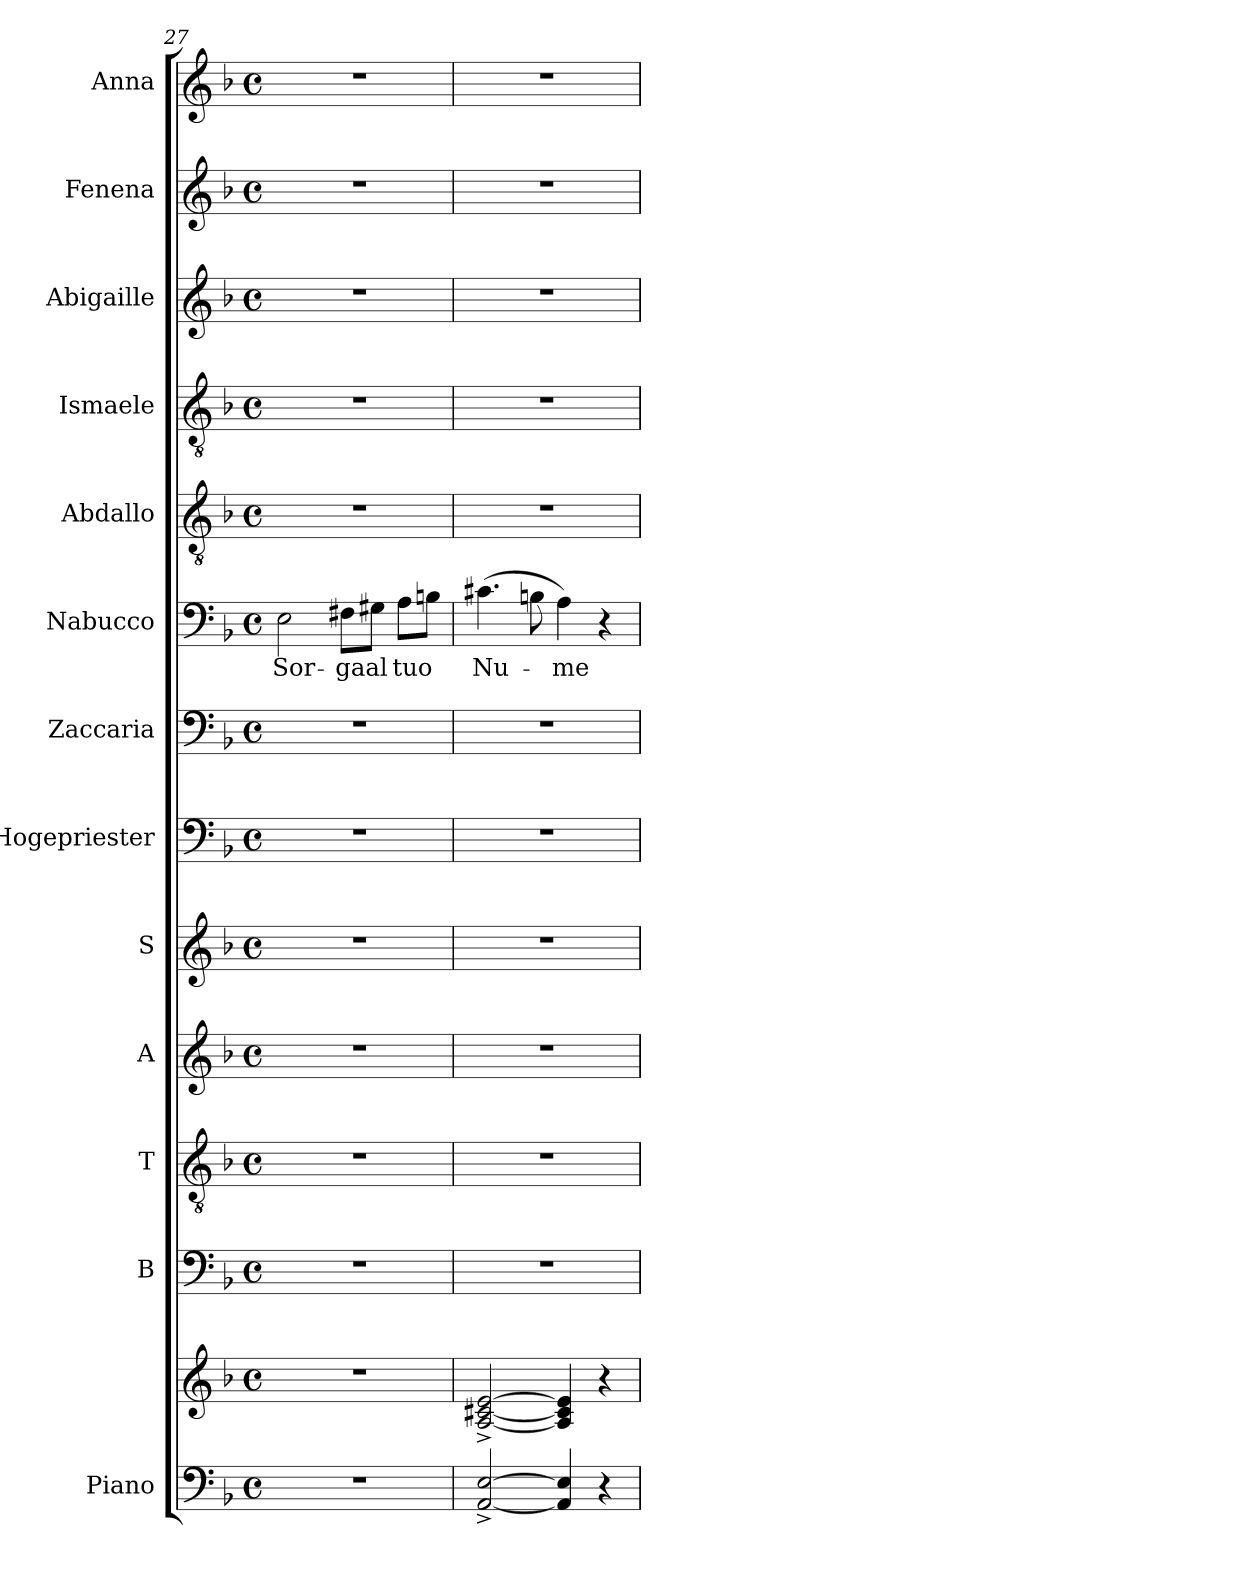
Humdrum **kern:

**kern	**kern	**dynam	**kern	**kern	**kern	**kern	**kern	**kern	**kern	**text	**kern	**kern	**kern	**kern	**kern
*part13	*part13	*part13	*part12	*part11	*part10	*part9	*part8	*part7	*part6	*part6	*part5	*part4	*part3	*part2	*part1
*staff14	*staff13	*staff13/14	*staff12	*staff11	*staff10	*staff9	*staff8	*staff7	*staff6	*staff6	*staff5	*staff4	*staff3	*staff2	*staff1
*I"Piano	*	*	*I"B	*I"T	*I"A	*I"S	*I"Hogepriester	*I"Zaccaria	*I"Nabucco	*	*I"Abdallo	*I"Ismaele	*I"Abigaille	*I"Fenena	*I"Anna
*I'Pno	*	*	*I'B	*I'T	*I'A	*I'S	*	*	*I'B	*	*	*	*	*	*
*clefF4	*clefG2	*	*clefF4	*clefGv2	*clefG2	*clefG2	*clefF4	*clefF4	*clefF4	*	*clefGv2	*clefGv2	*clefG2	*clefG2	*clefG2
*k[b-]	*k[b-]	*	*k[b-]	*k[b-]	*k[b-]	*k[b-]	*k[b-]	*k[b-]	*k[b-]	*	*k[b-]	*k[b-]	*k[b-]	*k[b-]	*k[b-]
*M4/4	*M4/4	*	*M4/4	*M4/4	*M4/4	*M4/4	*M4/4	*M4/4	*M4/4	*	*M4/4	*M4/4	*M4/4	*M4/4	*M4/4
*met(c)	*met(c)	*	*met(c)	*met(c)	*met(c)	*met(c)	*met(c)	*met(c)	*met(c)	*	*met(c)	*met(c)	*met(c)	*met(c)	*met(c)
=27	=27	=27	=27	=27	=27	=27	=27	=27	=27	=27	=27	=27	=27	=27	=27
!	!	!	!	!	!	!	!	!	!	!LO:LY:b	!	!	!	!	!
1r	1r	.	1r	1r	1r	1r	1r	1r	2E\	Sor-	1r	1r	1r	1r	1r
!	!	!	!	!	!	!	!	!	!	!LO:LY:b	!	!	!	!	!
.	.	.	.	.	.	.	.	.	8F#X\L	-ga	.	.	.	.	.
!	!	!	!	!	!	!	!	!	!	!LO:LY:b	!	!	!	!	!
.	.	.	.	.	.	.	.	.	8G#X\J	al	.	.	.	.	.
!	!	!	!	!	!	!	!	!	!	!LO:LY:b	!	!	!	!	!
.	.	.	.	.	.	.	.	.	8A\L	tuo	.	.	.	.	.
.	.	.	.	.	.	.	.	.	8Bn\J	.	.	.	.	.	.
=28	=28	=28	=28	=28	=28	=28	=28	=28	=28	=28	=28	=28	=28	=28	=28
!	!	!LO:DY:b=2	!	!	!	!	!	!	!	!LO:LY:b	!	!	!	!	!
!	!	!LO:DY:n=1:b	!	!	!	!	!	!	!	!	!	!	!	!	!
[2AA/^ [2E/^	[2A/^ [2c#X/^ [2e/^	mp mp	1r	1r	1r	1r	1r	1r	(4.c#X\	Nu-	1r	1r	1r	1r	1r
.	.	.	.	.	.	.	.	.	8Bn\	.	.	.	.	.	.
!	!	!	!	!	!	!	!	!	!	!LO:LY:b	!	!	!	!	!
4AA/] 4E/]	4A/] 4c#/] 4e/]	.	.	.	.	.	.	.	4A\)	-me	.	.	.	.	.
4r	4r	.	.	.	.	.	.	.	4r	.	.	.	.	.	.
=	=	=	=	=	=	=	=	=	=	=	=	=	=	=	=
*-	*-	*-	*-	*-	*-	*-	*-	*-	*-	*-	*-	*-	*-	*-	*-
